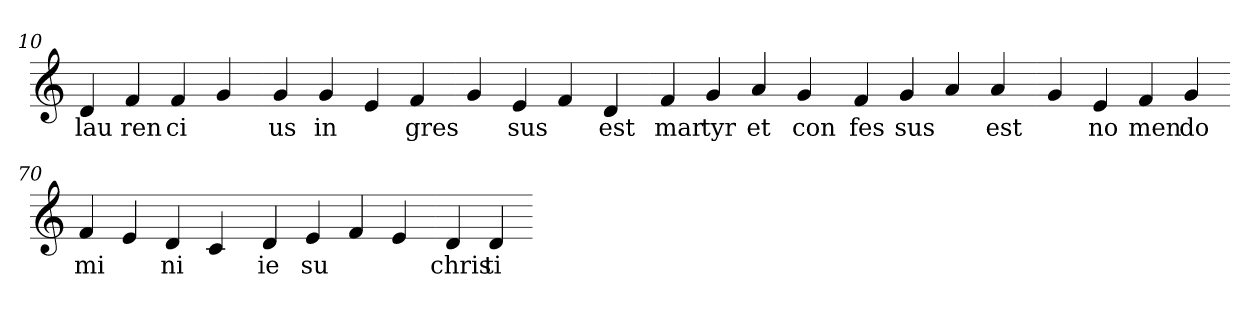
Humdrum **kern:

**kern	**text
*part1	*part1
*staff1	*staff1
*clefG2	*
=10.	=10.
4d	lau
4f	ren
4f	ci
4g	.
=20.-	=20.-
4g	us
4g	in
4e	.
4f	gres
=30.-	=30.-
4g	.
4e	sus
4f	.
4d	est
=40.-	=40.-
4f	mar
4g	tyr
4a	et
4g	con
=50.-	=50.-
4f	fes
4g	sus
4a	.
4a	est
=60.-	=60.-
4g	.
4e	no
4f	men
4g	do
=70.-	=70.-
4f	mi
4e	.
4d	ni
4c	.
=80.-	=80.-
4d	ie
4e	su
4f	.
4e	.
=90.-	=90.-
4d	chris
4d	ti
=-	=-
*-	*-
